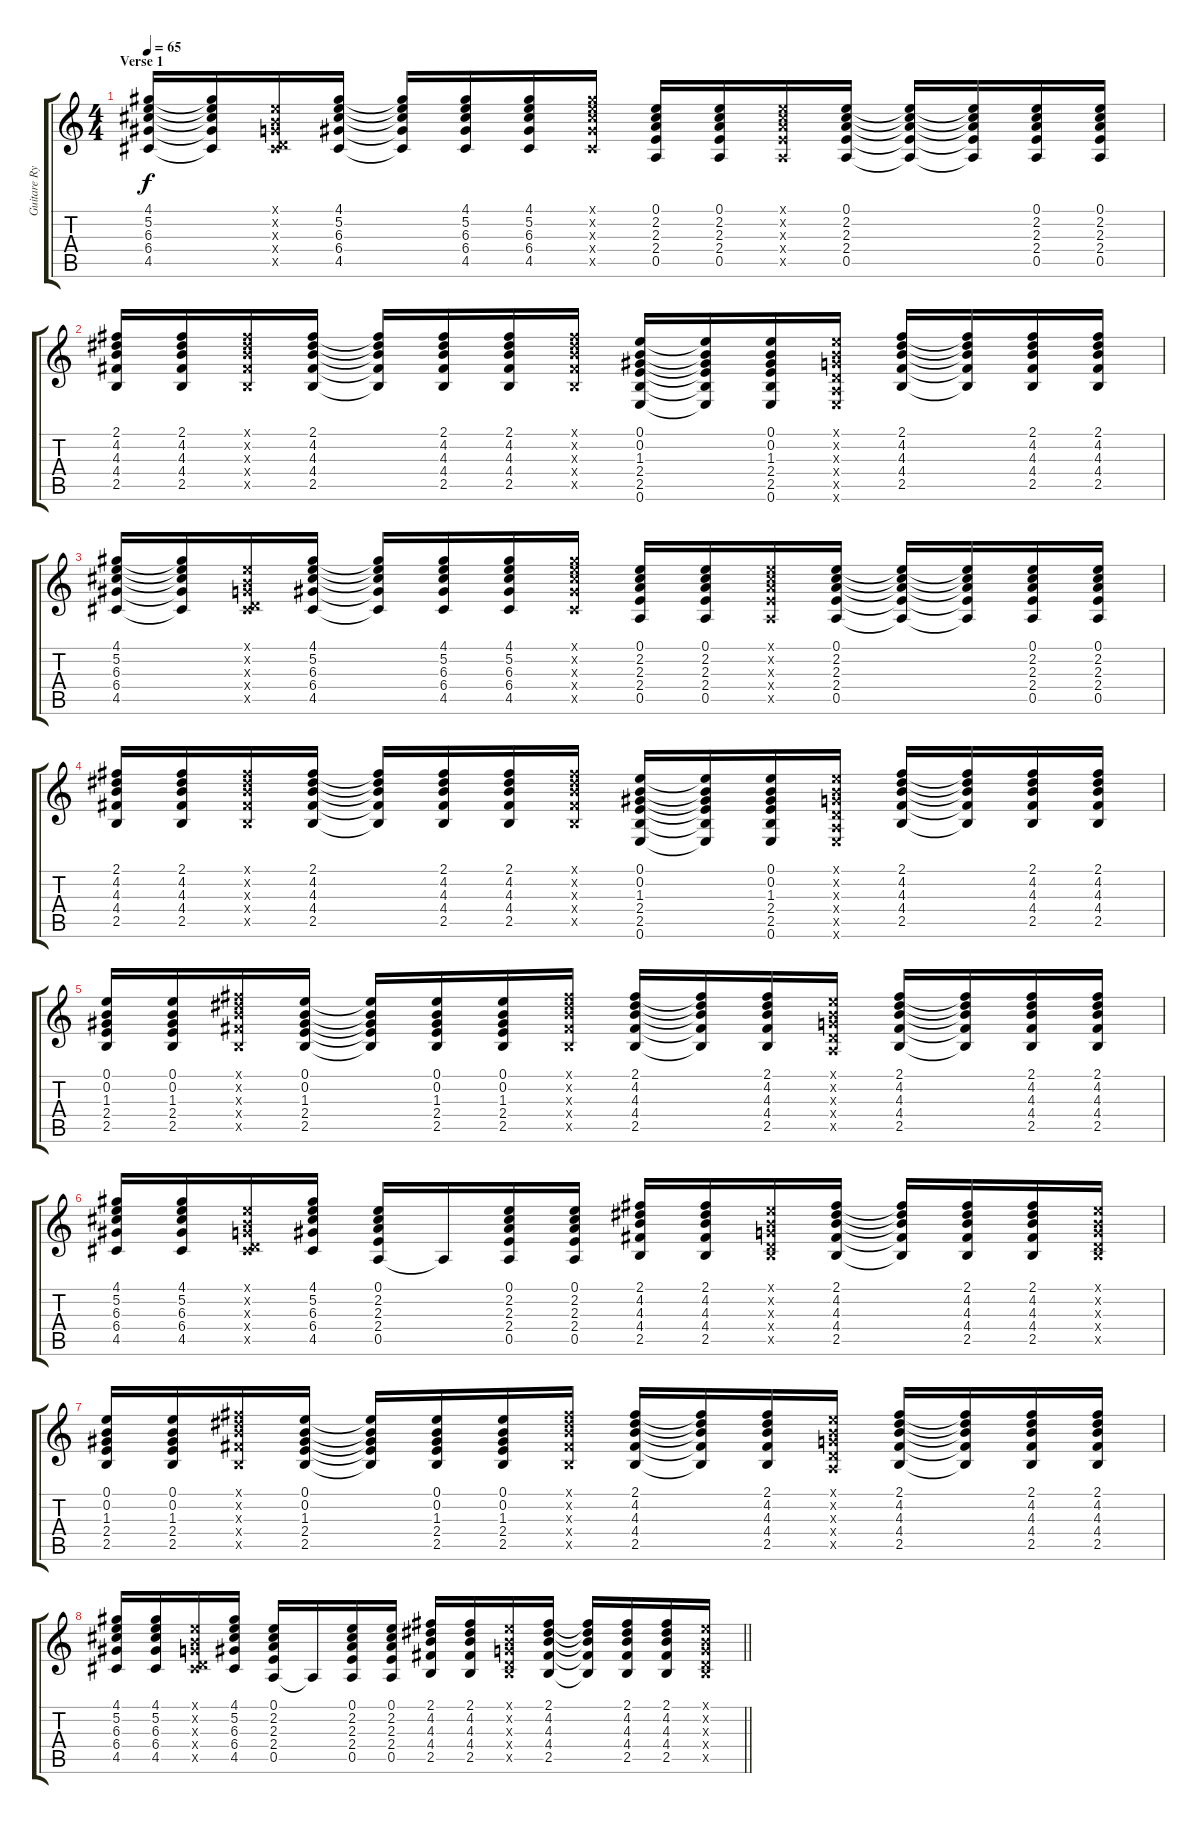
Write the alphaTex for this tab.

\track ("Guitare Rythmique" "Guitare Ry") {instrument electricguitarclean}
\staff {score tabs}
\tuning (E4 B3 G3 D3 A2 E2) {hide}
\ts (4 4)
\section ("" "Verse 1")
\tempo 65
\clef g2
\ks c
(4.1 5.2 6.3 6.4 4.5).16{dy f} (4.1{t} 5.2{t} 6.3{t} 6.4{t} 4.5{t}).16 (0.1{x} 0.2{x} 0.3{x} 0.4{x} 4.5{x}).16 (4.1 5.2 6.3 6.4 4.5).16 (4.1{t} 5.2{t} 6.3{t} 6.4{t} 4.5{t}).16 (4.1 5.2 6.3 6.4 4.5).16 (4.1 5.2 6.3 6.4 4.5).16 (4.1{x} 5.2{x} 6.3{x} 6.4{x} 4.5{x}).16 (0.1 2.2 2.3 2.4 0.5).16 (0.1 2.2 2.3 2.4 0.5).16 (0.1{x} 2.2{x} 2.3{x} 2.4{x} 0.5{x}).16 (0.1 2.2 2.3 2.4 0.5).16 (0.1{t} 2.2{t} 2.3{t} 2.4{t} 0.5{t}).16 (0.1{t} 2.2{t} 2.3{t} 2.4{t} 0.5{t}).16 (0.1 2.2 2.3 2.4 0.5).16 (0.1 2.2 2.3 2.4 0.5).16 |
(2.1 4.2 4.3 4.4 2.5).16 (2.1 4.2 4.3 4.4 2.5).16 (2.1{x} 4.2{x} 4.3{x} 4.4{x} 2.5{x}).16 (2.1 4.2 4.3 4.4 2.5).16 (2.1{t} 4.2{t} 4.3{t} 4.4{t} 2.5{t}).16 (2.1 4.2 4.3 4.4 2.5).16 (2.1 4.2 4.3 4.4 2.5).16 (2.1{x} 4.2{x} 4.3{x} 4.4{x} 2.5{x}).16 (0.1 0.2 1.3 2.4 2.5 0.6).16 (0.1{t} 0.2{t} 1.3{t} 2.4{t} 2.5{t} 0.6{t}).16 (0.1 0.2 1.3 2.4 2.5 0.6).16 (0.1{x} 0.2{x} 0.3{x} 0.4{x} 0.5{x} 0.6{x}).16 (2.1 4.2 4.3 4.4 2.5).16 (2.1{t} 4.2{t} 4.3{t} 4.4{t} 2.5{t}).16 (2.1 4.2 4.3 4.4 2.5).16 (2.1 4.2 4.3 4.4 2.5).16 |
(4.1 5.2 6.3 6.4 4.5).16 (4.1{t} 5.2{t} 6.3{t} 6.4{t} 4.5{t}).16 (0.1{x} 0.2{x} 0.3{x} 0.4{x} 4.5{x}).16 (4.1 5.2 6.3 6.4 4.5).16 (4.1{t} 5.2{t} 6.3{t} 6.4{t} 4.5{t}).16 (4.1 5.2 6.3 6.4 4.5).16 (4.1 5.2 6.3 6.4 4.5).16 (4.1{x} 5.2{x} 6.3{x} 6.4{x} 4.5{x}).16 (0.1 2.2 2.3 2.4 0.5).16 (0.1 2.2 2.3 2.4 0.5).16 (0.1{x} 2.2{x} 2.3{x} 2.4{x} 0.5{x}).16 (0.1 2.2 2.3 2.4 0.5).16 (0.1{t} 2.2{t} 2.3{t} 2.4{t} 0.5{t}).16 (0.1{t} 2.2{t} 2.3{t} 2.4{t} 0.5{t}).16 (0.1 2.2 2.3 2.4 0.5).16 (0.1 2.2 2.3 2.4 0.5).16 |
(2.1 4.2 4.3 4.4 2.5).16 (2.1 4.2 4.3 4.4 2.5).16 (2.1{x} 4.2{x} 4.3{x} 4.4{x} 2.5{x}).16 (2.1 4.2 4.3 4.4 2.5).16 (2.1{t} 4.2{t} 4.3{t} 4.4{t} 2.5{t}).16 (2.1 4.2 4.3 4.4 2.5).16 (2.1 4.2 4.3 4.4 2.5).16 (2.1{x} 4.2{x} 4.3{x} 4.4{x} 2.5{x}).16 (0.1 0.2 1.3 2.4 2.5 0.6).16 (0.1{t} 0.2{t} 1.3{t} 2.4{t} 2.5{t} 0.6{t}).16 (0.1 0.2 1.3 2.4 2.5 0.6).16 (0.1{x} 0.2{x} 0.3{x} 0.4{x} 0.5{x} 0.6{x}).16 (2.1 4.2 4.3 4.4 2.5).16 (2.1{t} 4.2{t} 4.3{t} 4.4{t} 2.5{t}).16 (2.1 4.2 4.3 4.4 2.5).16 (2.1 4.2 4.3 4.4 2.5).16 |
(0.1 0.2 1.3 2.4 2.5).16 (0.1 0.2 1.3 2.4 2.5).16 (2.1{x} 4.2{x} 4.3{x} 4.4{x} 2.5{x}).16 (0.1 0.2 1.3 2.4 2.5).16 (0.1{t} 0.2{t} 1.3{t} 2.4{t} 2.5{t}).16 (0.1 0.2 1.3 2.4 2.5).16 (0.1 0.2 1.3 2.4 2.5).16 (2.1{x} 4.2{x} 4.3{x} 4.4{x} 2.5{x}).16 (2.1 4.2 4.3 4.4 2.5).16 (2.1{t} 4.2{t} 4.3{t} 4.4{t} 2.5{t}).16 (2.1 4.2 4.3 4.4 2.5).16 (0.1{x} 0.2{x} 0.3{x} 0.4{x} 0.5{x}).16 (2.1 4.2 4.3 4.4 2.5).16 (2.1{t} 4.2{t} 4.3{t} 4.4{t} 2.5{t}).16 (2.1 4.2 4.3 4.4 2.5).16 (2.1 4.2 4.3 4.4 2.5).16 |
(4.1 5.2 6.3 6.4 4.5).16 (4.1 5.2 6.3 6.4 4.5).16 (0.1{x} 0.2{x} 0.3{x} 0.4{x} 4.5{x}).16 (4.1 5.2 6.3 6.4 4.5).16 (0.1 2.2 2.3 2.4 0.5).16 0.5{t}.16 (0.1 2.2 2.3 2.4 0.5).16 (0.1 2.2 2.3 2.4 0.5).16 (2.1 4.2 4.3 4.4 2.5).16 (2.1 4.2 4.3 4.4 2.5).16 (0.1{x} 0.2{x} 0.3{x} 0.4{x} 2.5{x}).16 (2.1 4.2 4.3 4.4 2.5).16 (2.1{t} 4.2{t} 4.3{t} 4.4{t} 2.5{t}).16 (2.1 4.2 4.3 4.4 2.5).16 (2.1 4.2 4.3 4.4 2.5).16 (0.1{x} 0.2{x} 0.3{x} 0.4{x} 2.5{x}).16 |
(0.1 0.2 1.3 2.4 2.5).16 (0.1 0.2 1.3 2.4 2.5).16 (2.1{x} 4.2{x} 4.3{x} 4.4{x} 2.5{x}).16 (0.1 0.2 1.3 2.4 2.5).16 (0.1{t} 0.2{t} 1.3{t} 2.4{t} 2.5{t}).16 (0.1 0.2 1.3 2.4 2.5).16 (0.1 0.2 1.3 2.4 2.5).16 (2.1{x} 4.2{x} 4.3{x} 4.4{x} 2.5{x}).16 (2.1 4.2 4.3 4.4 2.5).16 (2.1{t} 4.2{t} 4.3{t} 4.4{t} 2.5{t}).16 (2.1 4.2 4.3 4.4 2.5).16 (0.1{x} 0.2{x} 0.3{x} 0.4{x} 0.5{x}).16 (2.1 4.2 4.3 4.4 2.5).16 (2.1{t} 4.2{t} 4.3{t} 4.4{t} 2.5{t}).16 (2.1 4.2 4.3 4.4 2.5).16 (2.1 4.2 4.3 4.4 2.5).16 |
\barLineRight lightlight
(4.1 5.2 6.3 6.4 4.5).16 (4.1 5.2 6.3 6.4 4.5).16 (0.1{x} 0.2{x} 0.3{x} 0.4{x} 4.5{x}).16 (4.1 5.2 6.3 6.4 4.5).16 (0.1 2.2 2.3 2.4 0.5).16 0.5{t}.16 (0.1 2.2 2.3 2.4 0.5).16 (0.1 2.2 2.3 2.4 0.5).16 (2.1 4.2 4.3 4.4 2.5).16 (2.1 4.2 4.3 4.4 2.5).16 (0.1{x} 0.2{x} 0.3{x} 0.4{x} 2.5{x}).16 (2.1 4.2 4.3 4.4 2.5).16 (2.1{t} 4.2{t} 4.3{t} 4.4{t} 2.5{t}).16 (2.1 4.2 4.3 4.4 2.5).16 (2.1 4.2 4.3 4.4 2.5).16 (0.1{x} 0.2{x} 0.3{x} 0.4{x} 2.5{x}).16
